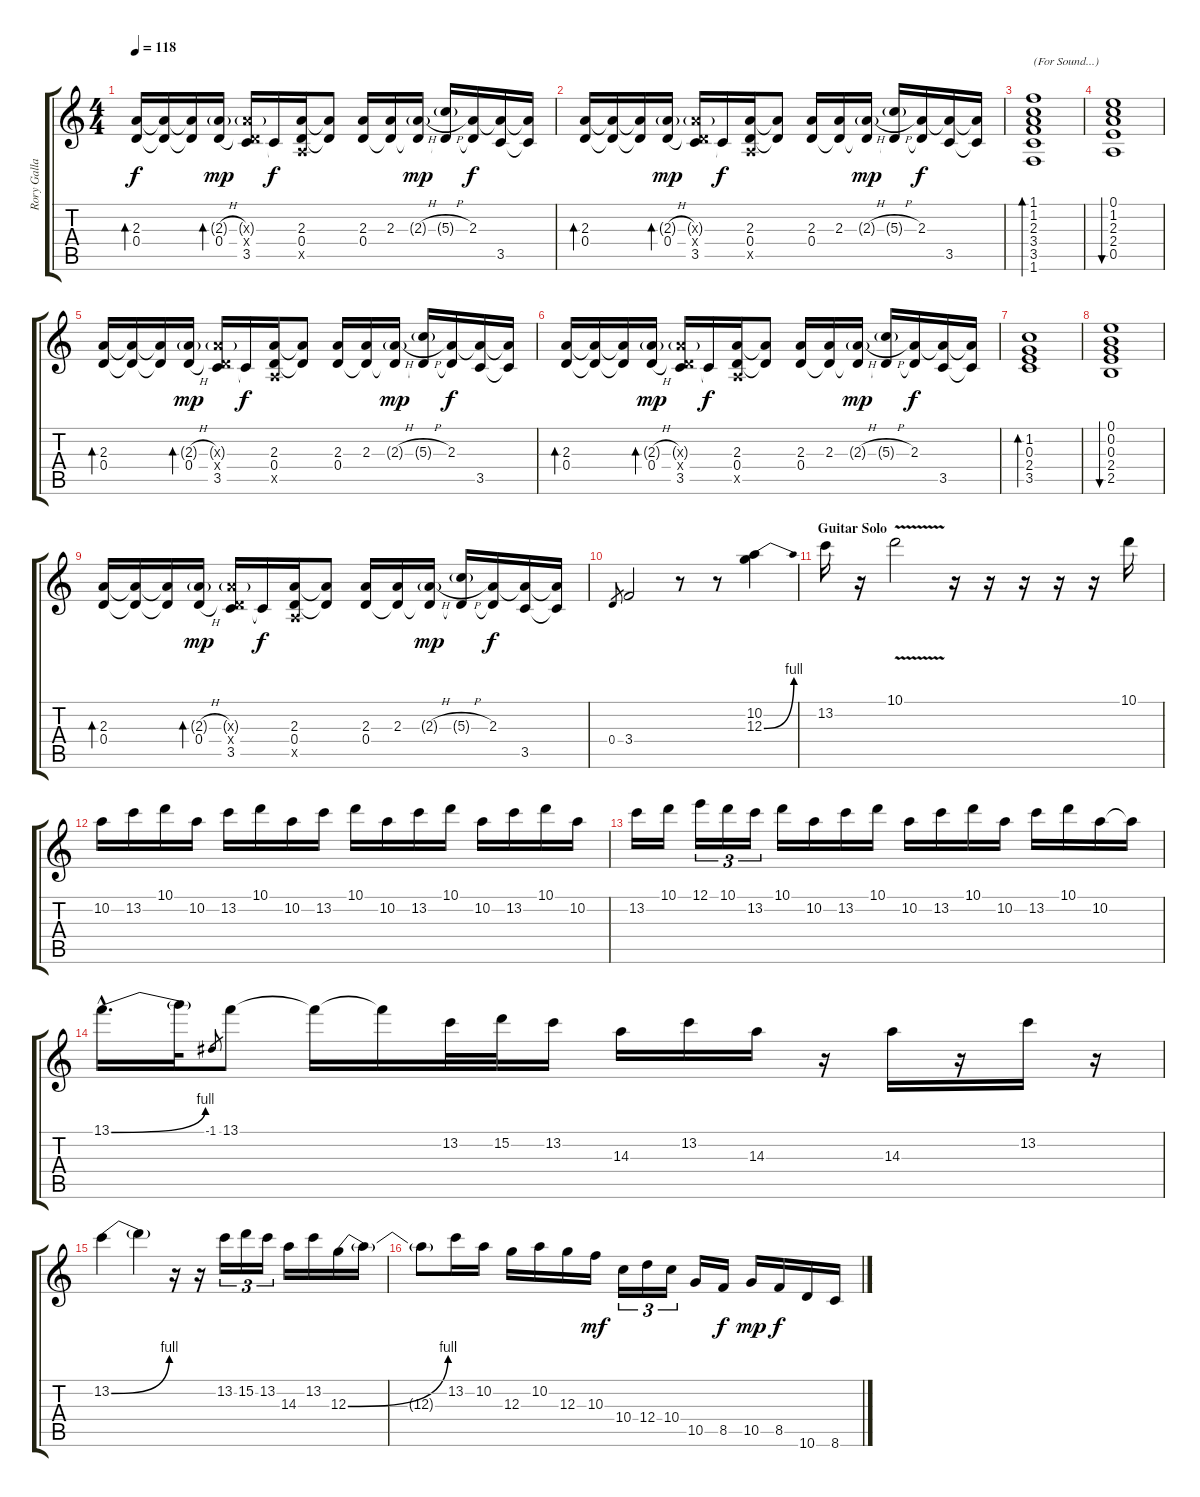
\track ("Rory Gallagher" "Rory Galla") {instrument distortionguitar}
\staff {score tabs}
\tuning (E4 B3 G3 D3 A2 E2) {hide}
\ts (4 4)
\tempo 118
\clef g2
\ks c
(2.3 0.4).16{bd 60 dy f volume 16} (2.3{t} 0.4{t}).16 (2.3{t} 0.4{t}).16 (2.3{h g} 0.4{h}).16{bd 120 dy mp} (2.3{g x} 0.4{x} 3.5).16 3.5{t}.16{dy f} (2.3 0.4 0.5{x}).16 (2.3{t} 0.4{t}).8 (2.3 0.4).16 (2.3 0.4{t}).16 (2.3{h g} 0.4{t}).16{dy mp} (5.3{h g} 0.4{t}).16 (2.3 0.4{t}).16{dy f} (2.3{t} 3.5).16 (2.3{t} 3.5{t}).16 |
(2.3 0.4).16{bd 60} (2.3{t} 0.4{t}).16 (2.3{t} 0.4{t}).16 (2.3{h g} 0.4{h}).16{bd 120 dy mp} (2.3{g x} 0.4{x} 3.5).16 3.5{t}.16{dy f} (2.3 0.4 0.5{x}).16 (2.3{t} 0.4{t}).8 (2.3 0.4).16 (2.3 0.4{t}).16 (2.3{h g} 0.4{t}).16{dy mp} (5.3{h g} 0.4{t}).16 (2.3 0.4{t}).16{dy f} (2.3{t} 3.5).16 (2.3{t} 3.5{t}).16 |
(1.1 1.2 2.3 3.4 3.5 1.6).1{bd 240 txt "(For Sound...)" volume 12} |
(0.1 1.2 2.3 2.4 0.5).1{bu 240} |
(2.3 0.4).16{bd 60 volume 16} (2.3{t} 0.4{t}).16 (2.3{t} 0.4{t}).16 (2.3{h g} 0.4{h}).16{bd 120 dy mp} (2.3{g x} 0.4{x} 3.5).16 3.5{t}.16{dy f} (2.3 0.4 0.5{x}).16 (2.3{t} 0.4{t}).8 (2.3 0.4).16 (2.3 0.4{t}).16 (2.3{h g} 0.4{t}).16{dy mp} (5.3{h g} 0.4{t}).16 (2.3 0.4{t}).16{dy f} (2.3{t} 3.5).16 (2.3{t} 3.5{t}).16 |
(2.3 0.4).16{bd 60} (2.3{t} 0.4{t}).16 (2.3{t} 0.4{t}).16 (2.3{h g} 0.4{h}).16{bd 120 dy mp} (2.3{g x} 0.4{x} 3.5).16 3.5{t}.16{dy f} (2.3 0.4 0.5{x}).16 (2.3{t} 0.4{t}).8 (2.3 0.4).16 (2.3 0.4{t}).16 (2.3{h g} 0.4{t}).16{dy mp} (5.3{h g} 0.4{t}).16 (2.3 0.4{t}).16{dy f} (2.3{t} 3.5).16 (2.3{t} 3.5{t}).16 |
(1.2 0.3 2.4 3.5).1{bd 240 volume 12} |
(0.1 0.2 0.3 2.4 2.5).1{bu 240} |
(2.3 0.4).16{bd 60 volume 16} (2.3{t} 0.4{t}).16 (2.3{t} 0.4{t}).16 (2.3{h g} 0.4{h}).16{bd 120 dy mp} (2.3{g x} 0.4{x} 3.5).16 3.5{t}.16{dy f} (2.3 0.4 0.5{x}).16 (2.3{t} 0.4{t}).8 (2.3 0.4).16 (2.3 0.4{t}).16 (2.3{h g} 0.4{t}).16{dy mp} (5.3{h g} 0.4{t}).16 (2.3 0.4{t}).16{dy f} (2.3{t} 3.5).16 (2.3{t} 3.5{t}).16 |
0.4.8{gr} 3.4.2 r.8 r.8 (10.2 12.3{be (bend 0 0 60 4)}).4 |
\section ("" "Guitar Solo")
13.2.16 r.16 10.1{v}.2 r.16 r.16 r.16 r.16 r.16 10.1.16 |
10.2.16 13.2.16 10.1.16 10.2.16 13.2.16 10.1.16 10.2.16 13.2.16 10.1.16 10.2.16 13.2.16 10.1.16 10.2.16 13.2.16 10.1.16 10.2.16 |
13.2.16 10.1.16 12.1.16{tu (3 2)} 10.1.16{tu (3 2)} 13.2.16{tu (3 2)} 10.1.16 10.2.16 13.2.16 10.1.16 10.2.16 13.2.16 10.1.16 10.2.16 13.2.16 10.1.16 10.2.16 10.2{t}.16 |
13.1{be (bend 0 0 60 4) hac}.16{d} 13.1{t}.32 -1.1.8{gr} 13.1.8 13.1{t}.16 13.1{t}.16 13.2.32 15.2.32 13.2.16 14.3.16 13.2.16 14.3.16 r.16 14.3.16 r.16 13.2.16 r.16 |
13.2{be (bend 0 0 60 4)}.4 13.2{t}.4 r.16 r.16 13.2.16{tu (3 2)} 15.2.16{tu (3 2)} 13.2.16{tu (3 2)} 14.3.16 13.2.16 12.3{be (bend 0 0 60 4)}.16 12.3{t}.16 |
12.3{t}.8 13.2.16 10.2.16 12.3.16 10.2.16 12.3.16 10.3.16{dy mf} 10.4.16{tu (3 2)} 12.4.16{tu (3 2)} 10.4.16{tu (3 2)} 10.5.16 8.5.16{dy f} 10.5.16{dy mp} 8.5.16{dy f} 10.6.16 8.6.16
